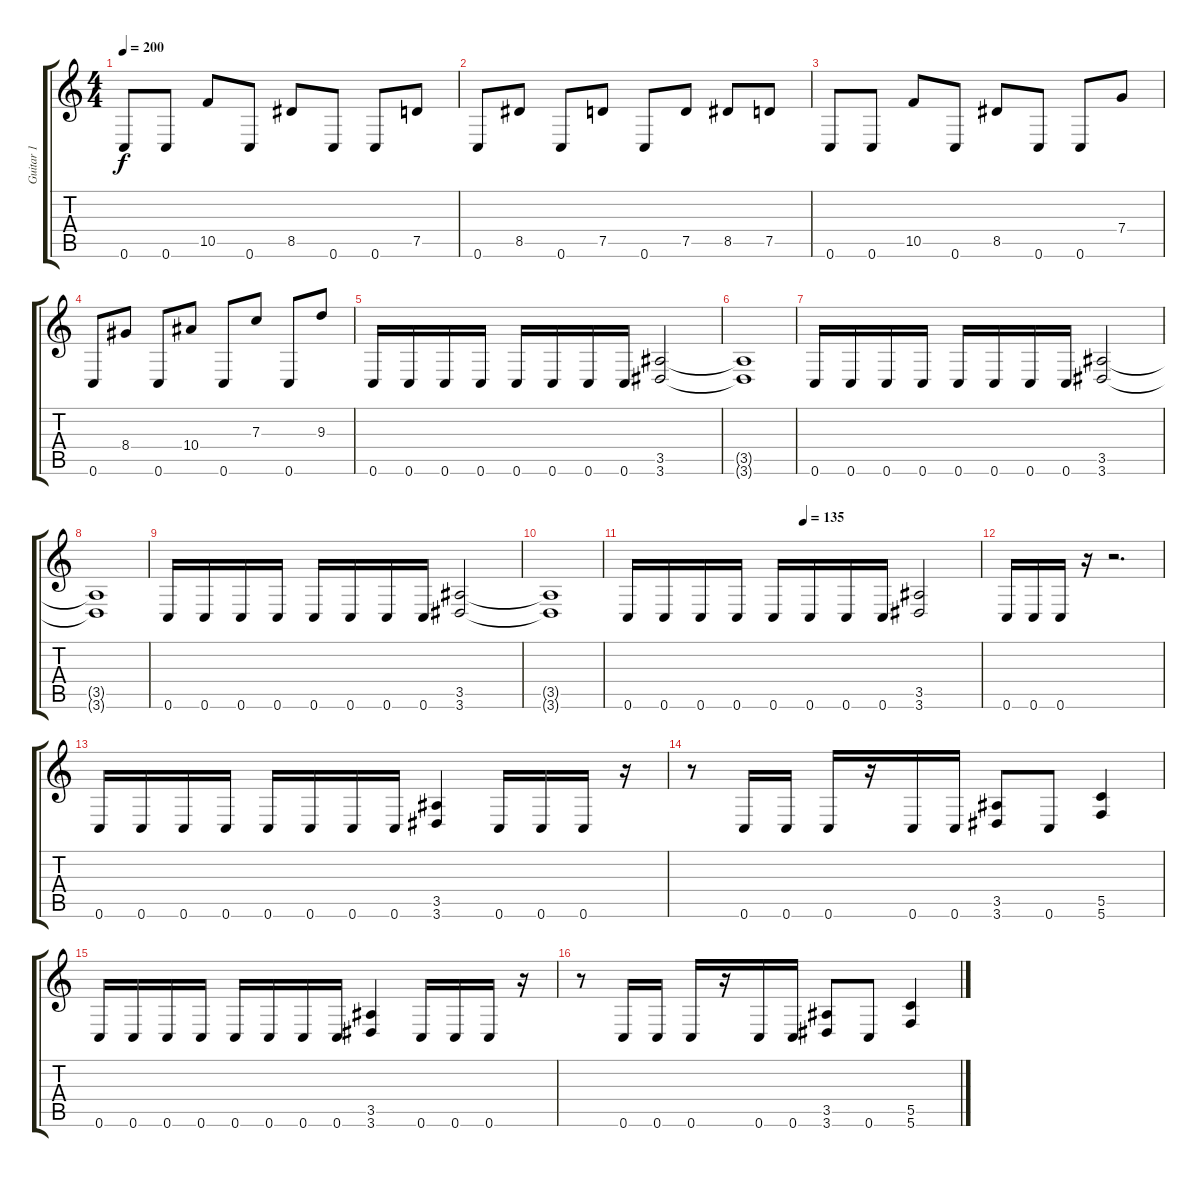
\track ("Guitar 1" "Guitar 1") {instrument distortionguitar}
\staff {score tabs}
\tuning (D4 A3 F3 C3 G2 C2) {hide}
\ts (4 4)
\tempo 200
\clef g2
\ks c
0.6.8{dy f} 0.6.8 10.5.8 0.6.8 8.5.8 0.6.8 0.6.8 7.5.8 |
0.6.8 8.5.8 0.6.8 7.5.8 0.6.8 7.5.8 8.5.8 7.5.8 |
0.6.8 0.6.8 10.5.8 0.6.8 8.5.8 0.6.8 0.6.8 7.4.8 |
0.6.8 8.4.8 0.6.8 10.4.8 0.6.8 7.3.8 0.6.8 9.3.8 |
0.6.16 0.6.16 0.6.16 0.6.16 0.6.16 0.6.16 0.6.16 0.6.16 (3.5 3.6).2 |
(3.5{t} 3.6{t}).1 |
0.6.16 0.6.16 0.6.16 0.6.16 0.6.16 0.6.16 0.6.16 0.6.16 (3.5 3.6).2 |
(3.5{t} 3.6{t}).1 |
0.6.16 0.6.16 0.6.16 0.6.16 0.6.16 0.6.16 0.6.16 0.6.16 (3.5 3.6).2 |
(3.5{t} 3.6{t}).1 |
\tempo (135 0.5)
0.6.16 0.6.16 0.6.16 0.6.16 0.6.16 0.6.16 0.6.16 0.6.16 (3.5 3.6).2 |
0.6.16 0.6.16 0.6.16 r.16 r.2{d} |
0.6.16 0.6.16 0.6.16 0.6.16 0.6.16 0.6.16 0.6.16 0.6.16 (3.5 3.6).4 0.6.16 0.6.16 0.6.16 r.16 |
r.8 0.6.16 0.6.16 0.6.16 r.16 0.6.16 0.6.16 (3.5 3.6).8 0.6.8 (5.5 5.6).4 |
0.6.16 0.6.16 0.6.16 0.6.16 0.6.16 0.6.16 0.6.16 0.6.16 (3.5 3.6).4 0.6.16 0.6.16 0.6.16 r.16 |
r.8 0.6.16 0.6.16 0.6.16 r.16 0.6.16 0.6.16 (3.5 3.6).8 0.6.8 (5.5 5.6).4
